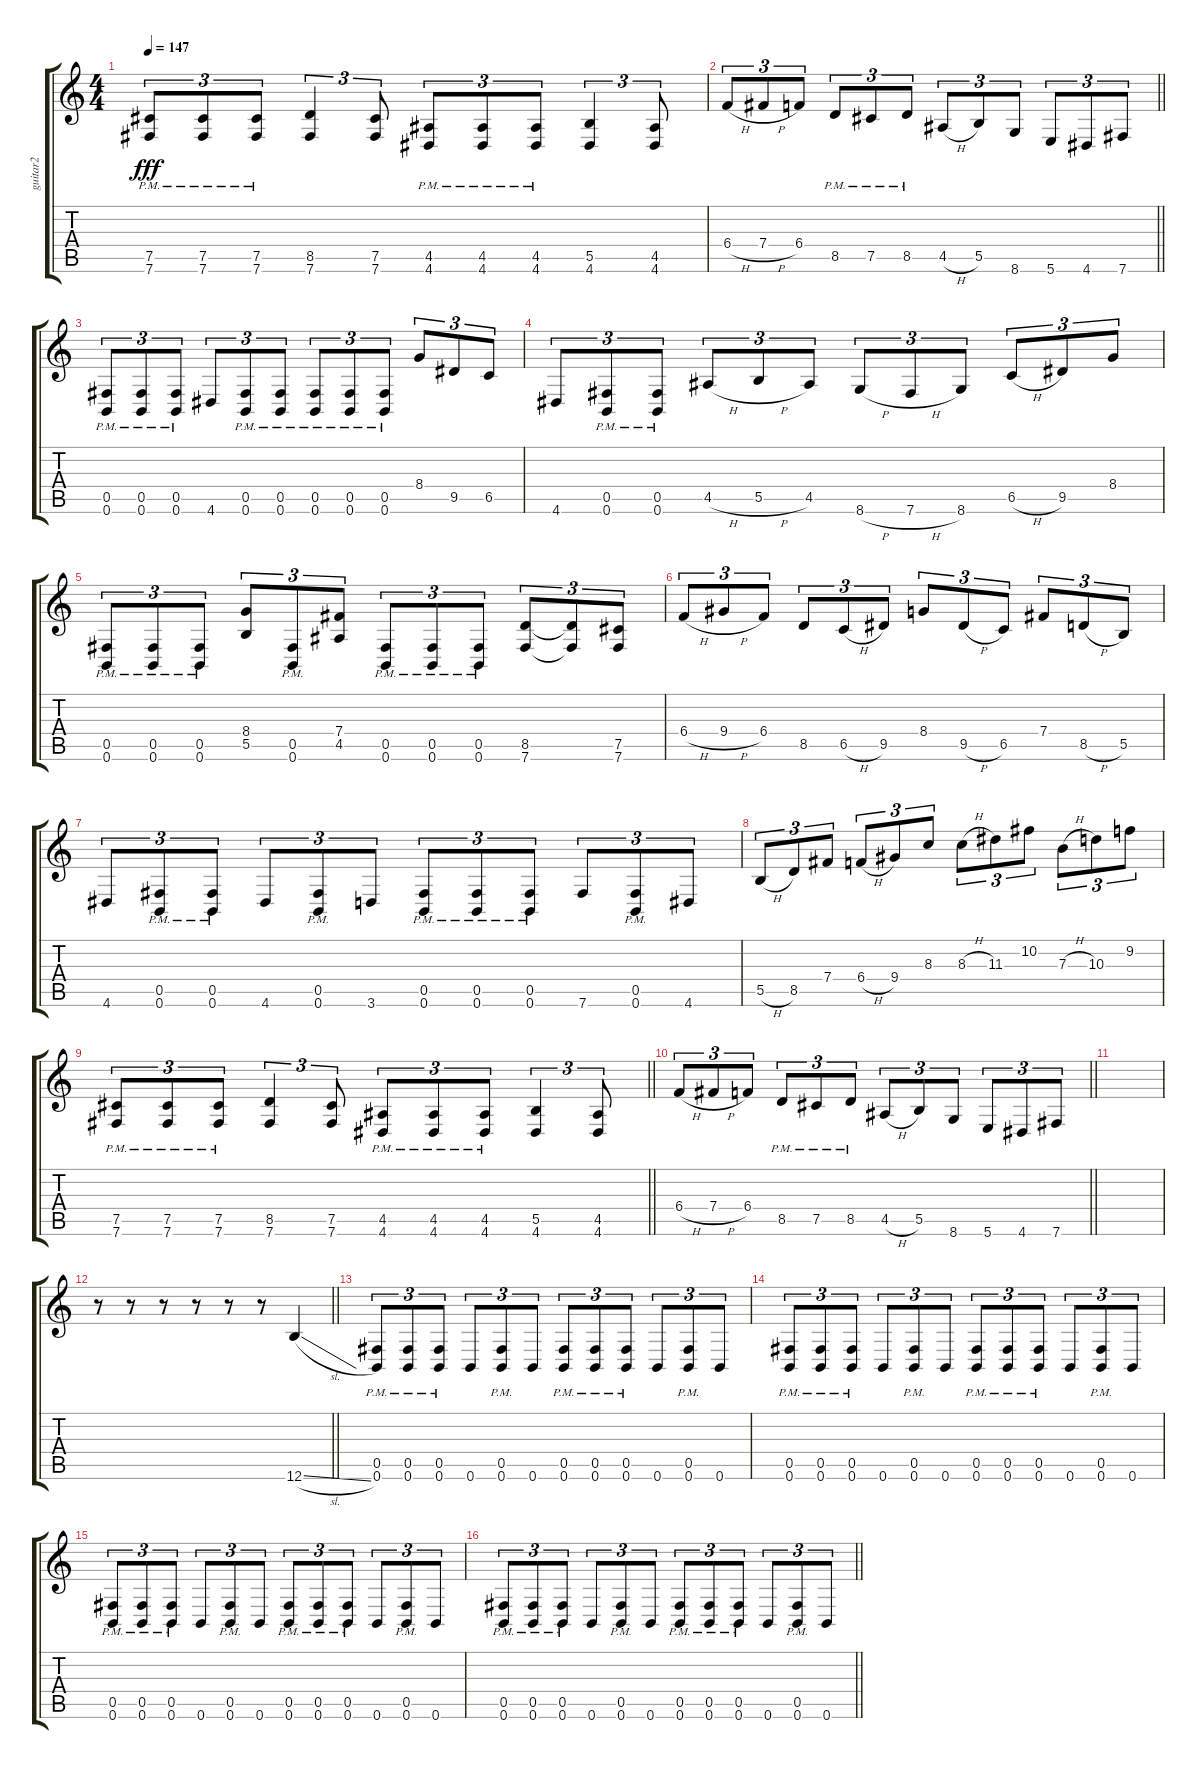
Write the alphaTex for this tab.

\track ("guitar2" "guitar2") {instrument distortionguitar}
\staff {score tabs}
\tuning (Db4 Ab3 E3 B2 Gb2 B1) {hide}
\ts (4 4)
\tempo 147
\clef g2
\ks c
(7.5{pm} 7.6{pm}).8{tu (3 2) dy fff} (7.5{pm} 7.6{pm}).8{tu (3 2)} (7.5{pm} 7.6{pm}).8{tu (3 2)} (8.5 7.6).4{tu (3 2)} (7.5 7.6).8{tu (3 2)} (4.5{pm} 4.6{pm}).8{tu (3 2)} (4.5{pm} 4.6{pm}).8{tu (3 2)} (4.5{pm} 4.6{pm}).8{tu (3 2)} (5.5 4.6).4{tu (3 2)} (4.5 4.6).8{tu (3 2)} |
\barLineRight lightlight
6.4{h}.8{tu (3 2)} 7.4{h}.8{tu (3 2)} 6.4.8{tu (3 2)} 8.5{pm}.8{tu (3 2)} 7.5{pm}.8{tu (3 2)} 8.5{pm}.8{tu (3 2)} 4.5{h}.8{tu (3 2)} 5.5.8{tu (3 2)} 8.6.8{tu (3 2)} 5.6.8{tu (3 2)} 4.6.8{tu (3 2)} 7.6.8{tu (3 2)} |
\section ("" "")
(0.5{pm} 0.6{pm}).8{tu (3 2)} (0.5{pm} 0.6{pm}).8{tu (3 2)} (0.5{pm} 0.6{pm}).8{tu (3 2)} 4.6.8{tu (3 2)} (0.5{pm} 0.6{pm}).8{tu (3 2)} (0.5{pm} 0.6{pm}).8{tu (3 2)} (0.5{pm} 0.6{pm}).8{tu (3 2)} (0.5{pm} 0.6{pm}).8{tu (3 2)} (0.5{pm} 0.6{pm}).8{tu (3 2)} 8.4.8{tu (3 2)} 9.5.8{tu (3 2)} 6.5.8{tu (3 2)} |
4.6.8{tu (3 2)} (0.5{pm} 0.6{pm}).8{tu (3 2)} (0.5{pm} 0.6{pm}).8{tu (3 2)} 4.5{h}.8{tu (3 2)} 5.5{h}.8{tu (3 2)} 4.5.8{tu (3 2)} 8.6{h}.8{tu (3 2)} 7.6{h}.8{tu (3 2)} 8.6.8{tu (3 2)} 6.5{h}.8{tu (3 2)} 9.5.8{tu (3 2)} 8.4.8{tu (3 2)} |
(0.5{pm} 0.6{pm}).8{tu (3 2)} (0.5{pm} 0.6{pm}).8{tu (3 2)} (0.5{pm} 0.6{pm}).8{tu (3 2)} (8.4 5.5).8{tu (3 2)} (0.5{pm} 0.6{pm}).8{tu (3 2)} (7.4 4.5).8{tu (3 2)} (0.5{pm} 0.6{pm}).8{tu (3 2)} (0.5{pm} 0.6{pm}).8{tu (3 2)} (0.5{pm} 0.6{pm}).8{tu (3 2)} (8.5 7.6).8{tu (3 2)} (8.5{t} 7.6{t}).8{tu (3 2)} (7.5 7.6).8{tu (3 2)} |
6.4{h}.8{tu (3 2)} 9.4{h}.8{tu (3 2)} 6.4.8{tu (3 2)} 8.5.8{tu (3 2)} 6.5{h}.8{tu (3 2)} 9.5.8{tu (3 2)} 8.4.8{tu (3 2)} 9.5{h}.8{tu (3 2)} 6.5.8{tu (3 2)} 7.4.8{tu (3 2)} 8.5{h}.8{tu (3 2)} 5.5.8{tu (3 2)} |
4.6.8{tu (3 2)} (0.5{pm} 0.6{pm}).8{tu (3 2)} (0.5{pm} 0.6{pm}).8{tu (3 2)} 4.6.8{tu (3 2)} (0.5{pm} 0.6{pm}).8{tu (3 2)} 3.6.8{tu (3 2)} (0.5{pm} 0.6{pm}).8{tu (3 2)} (0.5{pm} 0.6{pm}).8{tu (3 2)} (0.5{pm} 0.6{pm}).8{tu (3 2)} 7.6.8{tu (3 2)} (0.5{pm} 0.6{pm}).8{tu (3 2)} 4.6.8{tu (3 2)} |
5.5{h}.8{tu (3 2)} 8.5.8{tu (3 2)} 7.4.8{tu (3 2)} 6.4{h}.8{tu (3 2)} 9.4.8{tu (3 2)} 8.3.8{tu (3 2)} 8.3{h}.8{tu (3 2)} 11.3.8{tu (3 2)} 10.2.8{tu (3 2)} 7.3{h}.8{tu (3 2)} 10.3.8{tu (3 2)} 9.2.8{tu (3 2)} |
\barLineRight lightlight
(7.5{pm} 7.6{pm}).8{tu (3 2)} (7.5{pm} 7.6{pm}).8{tu (3 2)} (7.5{pm} 7.6{pm}).8{tu (3 2)} (8.5 7.6).4{tu (3 2)} (7.5 7.6).8{tu (3 2)} (4.5{pm} 4.6{pm}).8{tu (3 2)} (4.5{pm} 4.6{pm}).8{tu (3 2)} (4.5{pm} 4.6{pm}).8{tu (3 2)} (5.5 4.6).4{tu (3 2)} (4.5 4.6).8{tu (3 2)} |
\barLineRight lightlight
6.4{h}.8{tu (3 2)} 7.4{h}.8{tu (3 2)} 6.4.8{tu (3 2)} 8.5{pm}.8{tu (3 2)} 7.5{pm}.8{tu (3 2)} 8.5{pm}.8{tu (3 2)} 4.5{h}.8{tu (3 2)} 5.5.8{tu (3 2)} 8.6.8{tu (3 2)} 5.6.8{tu (3 2)} 4.6.8{tu (3 2)} 7.6.8{tu (3 2)} |
\section ("" "")
|
\barLineRight lightlight
r.8 r.8 r.8 r.8 r.8 r.8 12.6{sl}.4 |
\section ("" "")
(0.5{pm} 0.6{pm}).8{tu (3 2)} (0.5{pm} 0.6{pm}).8{tu (3 2)} (0.5{pm} 0.6{pm}).8{tu (3 2)} 0.6.8{tu (3 2)} (0.5{pm} 0.6{pm}).8{tu (3 2)} 0.6.8{tu (3 2)} (0.5{pm} 0.6{pm}).8{tu (3 2)} (0.5{pm} 0.6{pm}).8{tu (3 2)} (0.5{pm} 0.6{pm}).8{tu (3 2)} 0.6.8{tu (3 2)} (0.5{pm} 0.6{pm}).8{tu (3 2)} 0.6.8{tu (3 2)} |
(0.5{pm} 0.6{pm}).8{tu (3 2)} (0.5{pm} 0.6{pm}).8{tu (3 2)} (0.5{pm} 0.6{pm}).8{tu (3 2)} 0.6.8{tu (3 2)} (0.5{pm} 0.6{pm}).8{tu (3 2)} 0.6.8{tu (3 2)} (0.5{pm} 0.6{pm}).8{tu (3 2)} (0.5{pm} 0.6{pm}).8{tu (3 2)} (0.5{pm} 0.6{pm}).8{tu (3 2)} 0.6.8{tu (3 2)} (0.5{pm} 0.6{pm}).8{tu (3 2)} 0.6.8{tu (3 2)} |
(0.5{pm} 0.6{pm}).8{tu (3 2)} (0.5{pm} 0.6{pm}).8{tu (3 2)} (0.5{pm} 0.6{pm}).8{tu (3 2)} 0.6.8{tu (3 2)} (0.5{pm} 0.6{pm}).8{tu (3 2)} 0.6.8{tu (3 2)} (0.5{pm} 0.6{pm}).8{tu (3 2)} (0.5{pm} 0.6{pm}).8{tu (3 2)} (0.5{pm} 0.6{pm}).8{tu (3 2)} 0.6.8{tu (3 2)} (0.5{pm} 0.6{pm}).8{tu (3 2)} 0.6.8{tu (3 2)} |
\barLineRight lightlight
(0.5{pm} 0.6{pm}).8{tu (3 2)} (0.5{pm} 0.6{pm}).8{tu (3 2)} (0.5{pm} 0.6{pm}).8{tu (3 2)} 0.6.8{tu (3 2)} (0.5{pm} 0.6{pm}).8{tu (3 2)} 0.6.8{tu (3 2)} (0.5{pm} 0.6{pm}).8{tu (3 2)} (0.5{pm} 0.6{pm}).8{tu (3 2)} (0.5{pm} 0.6{pm}).8{tu (3 2)} 0.6.8{tu (3 2)} (0.5{pm} 0.6{pm}).8{tu (3 2)} 0.6.8{tu (3 2)}
